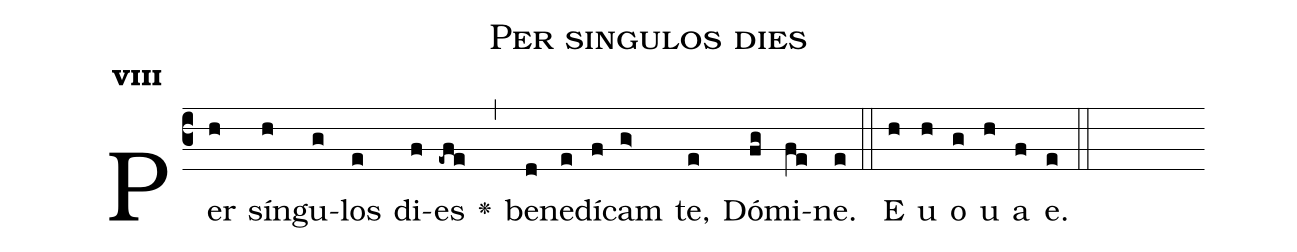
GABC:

name:Per singulos dies;
office-part:Antiphona;
mode:8;
%%
initial-style: 1;
name: Per singulos dies;
book: Antiphonae & Responsoria/Tomus III, p. 109;
occasion: Psalterium Hebdomada IV Feria VI;
office-part: Vesperae Ant 1;
user-notes: ;
commentary: ;
annotation: 8g;
centering-scheme: english;
fontsize: 12;
font: OFLSortsMillGoudy;
height: 11;
width: 4.5;
%%
(c3)Per(h) sín(h)gu(g)los(e) di(f)es(-efe) <v>\greheightstar</v>(,) be(d)ne(e)dí(f)cam(g>) te,(e) Dó(fg)mi(fe)ne.(e) (::)
E(h) u(h) o(g) u(h) a(f) e.(e) (::)
